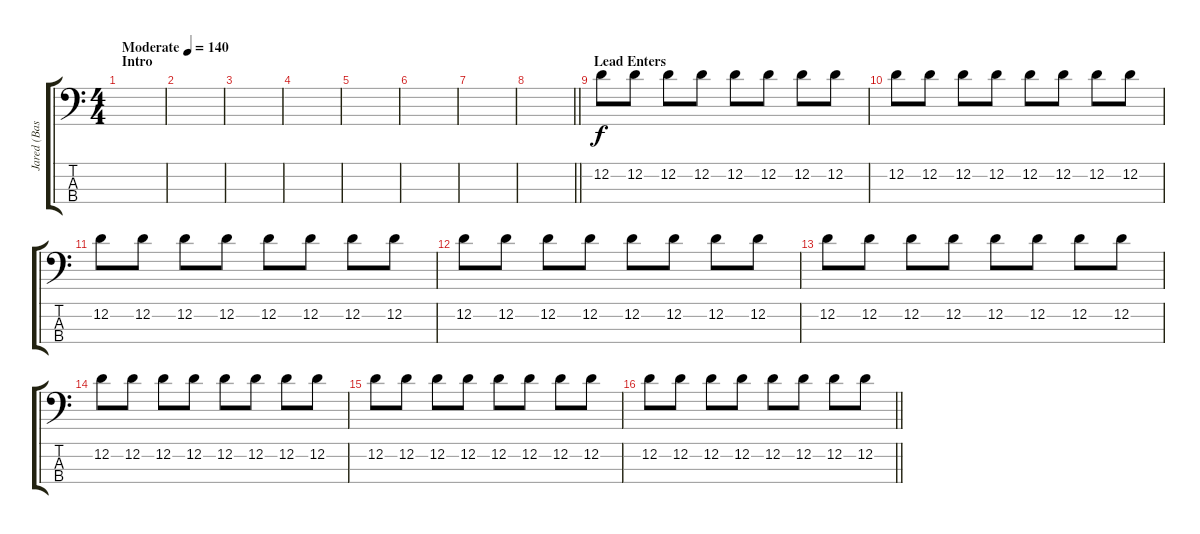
\track ("Jared (Bass)" "Jared (Bas") {instrument electricbasspick}
\staff {score tabs}
\tuning (G2 D2 A1 E1) {hide}
\ts (4 4)
\section ("" "Intro")
\tempo (140 "Moderate")
\clef f4
\ks c
|
|
|
|
|
|
|
\barLineRight lightlight
|
\section ("" "Lead Enters")
12.2.8 12.2.8 12.2.8 12.2.8 12.2.8 12.2.8 12.2.8 12.2.8 |
12.2.8 12.2.8 12.2.8 12.2.8 12.2.8 12.2.8 12.2.8 12.2.8 |
12.2.8 12.2.8 12.2.8 12.2.8 12.2.8 12.2.8 12.2.8 12.2.8 |
12.2.8 12.2.8 12.2.8 12.2.8 12.2.8 12.2.8 12.2.8 12.2.8 |
12.2.8 12.2.8 12.2.8 12.2.8 12.2.8 12.2.8 12.2.8 12.2.8 |
12.2.8 12.2.8 12.2.8 12.2.8 12.2.8 12.2.8 12.2.8 12.2.8 |
12.2.8 12.2.8 12.2.8 12.2.8 12.2.8 12.2.8 12.2.8 12.2.8 |
\barLineRight lightlight
12.2.8 12.2.8 12.2.8 12.2.8 12.2.8 12.2.8 12.2.8 12.2.8
